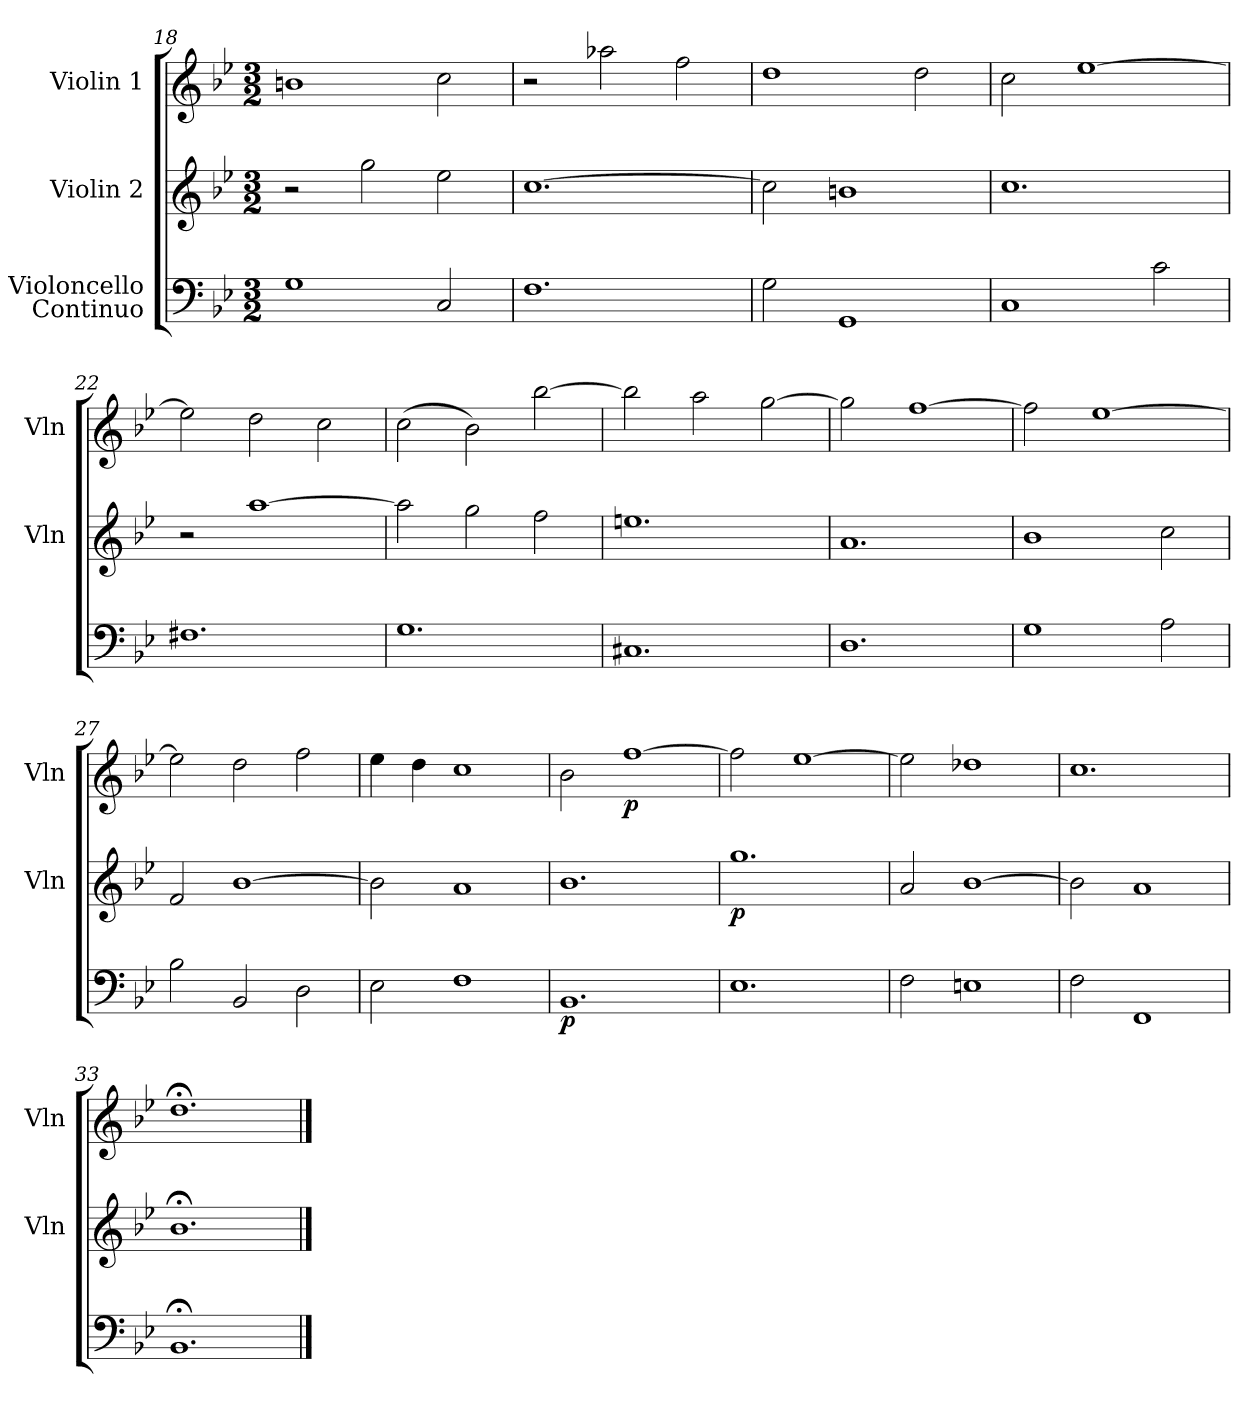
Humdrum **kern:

**kern	**dynam	**kern	**dynam	**kern	**dynam
*part3	*part3	*part2	*part2	*part1	*part1
*staff3	*staff3	*staff2	*staff2	*staff1	*staff1
*I"Violoncello\nContinuo	*	*I"Violin 2	*	*I"Violin 1	*
*	*	*I'Vln	*	*I'Vln	*
*clefF4	*	*clefG2	*	*clefG2	*
*k[b-e-]	*	*k[b-e-]	*	*k[b-e-]	*
*B-:	*	*B-:	*	*B-:	*
*M3/2	*	*M3/2	*	*M3/2	*
=18	=18	=18	=18	=18	=18
1G	.	2r	.	1bn	.
.	.	2gg\	.	.	.
2C/	.	2ee-\	.	2cc\	.
=19	=19	=19	=19	=19	=19
1.F	.	[1.cc	.	2r	.
.	.	.	.	2aa-X\	.
.	.	.	.	2ff\	.
=20	=20	=20	=20	=20	=20
2G\	.	2cc\]	.	1dd	.
1GG	.	1bn	.	.	.
.	.	.	.	2dd\	.
=21	=21	=21	=21	=21	=21
1C	.	1.cc	.	2cc\	.
.	.	.	.	[1ee-	.
2c\	.	.	.	.	.
=22	=22	=22	=22	=22	=22
1.F#X	.	2r	.	2ee-\]	.
.	.	[1aa	.	2dd\	.
.	.	.	.	2cc\	.
=23	=23	=23	=23	=23	=23
1.G	.	2aa\]	.	(2cc\	.
.	.	2gg\	.	2b-\)	.
.	.	2ff\	.	[2bb-\	.
=24	=24	=24	=24	=24	=24
1.C#X	.	1.een	.	2bb-\]	.
.	.	.	.	2aa\	.
.	.	.	.	[2gg\	.
=25	=25	=25	=25	=25	=25
1.D	.	1.a	.	2gg\]	.
.	.	.	.	[1ff	.
=26	=26	=26	=26	=26	=26
1G	.	1b-	.	2ff\]	.
.	.	.	.	[1ee-	.
2A\	.	2cc\	.	.	.
=27	=27	=27	=27	=27	=27
2B-\	.	2f/	.	2ee-\]	.
2BB-/	.	[1b-	.	2dd\	.
2D\	.	.	.	2ff\	.
=28	=28	=28	=28	=28	=28
2E-\	.	2b-\]	.	4ee-\	.
.	.	.	.	4dd\	.
1F	.	1a	.	1cc	.
=29	=29	=29	=29	=29	=29
1.BB-	p	1.b-	.	2b-\	.
.	.	.	.	[1ff	p
=30	=30	=30	=30	=30	=30
1.E-	.	1.gg	p	2ff\]	.
.	.	.	.	[1ee-	.
=31	=31	=31	=31	=31	=31
2F\	.	2a/	.	2ee-\]	.
1En	.	[1b-	.	1dd-X	.
=32	=32	=32	=32	=32	=32
2F\	.	2b-\]	.	1.cc	.
1FF	.	1a	.	.	.
=33	=33	=33	=33	=33	=33
1.BB-;<	.	1.b-;<	.	1.dd;<	.
==	==	==	==	==	==
*-	*-	*-	*-	*-	*-
